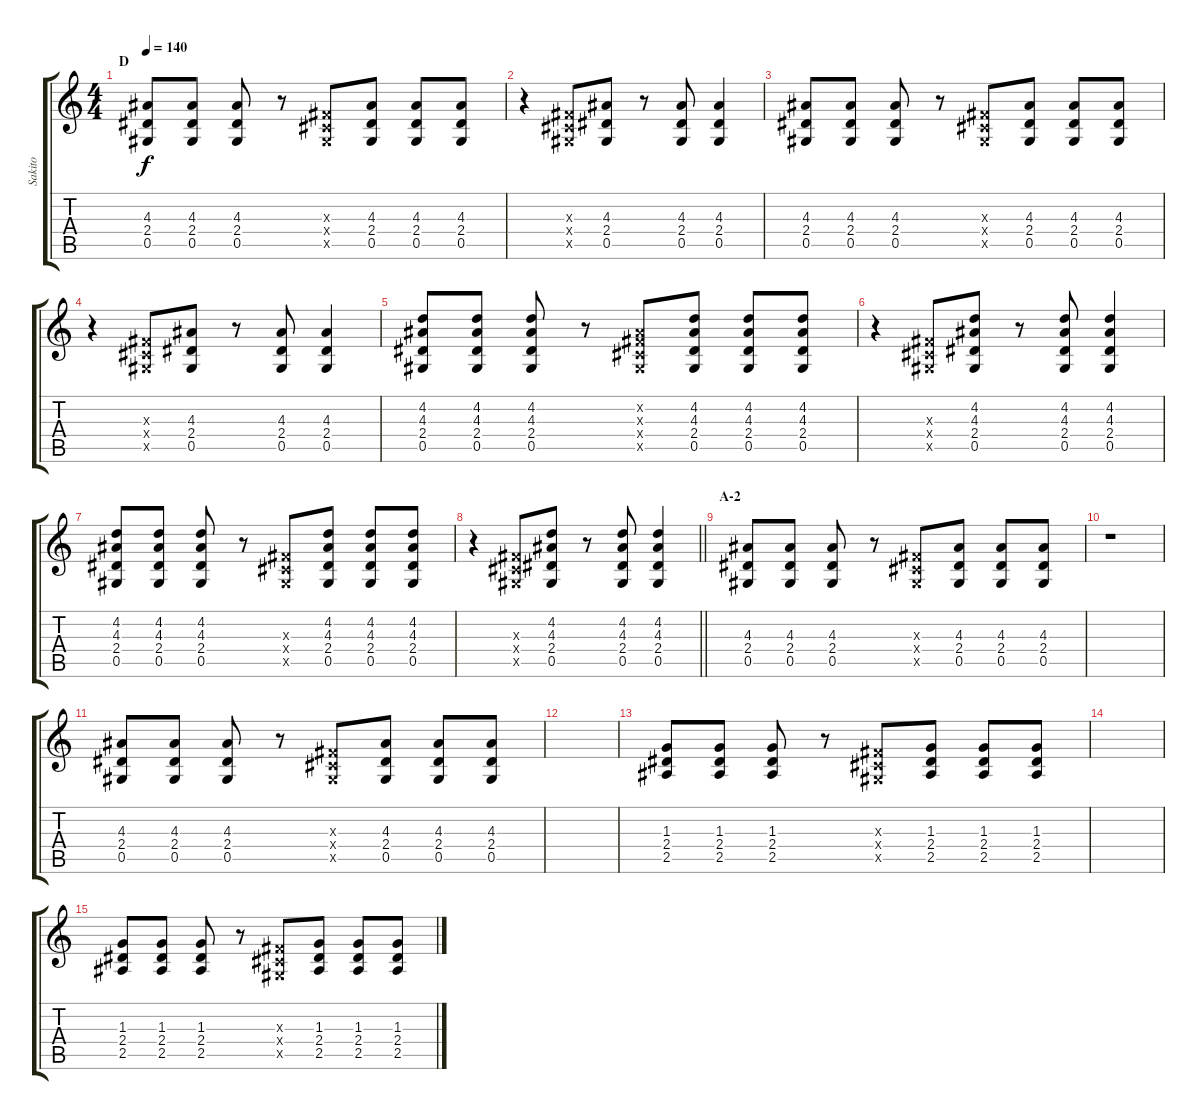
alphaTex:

\track ("Sakito" "Sakito") {instrument distortionguitar}
\staff {score tabs}
\tuning (Eb4 Bb3 Gb3 Db3 Ab2 Eb2) {hide}
\ts (4 4)
\section ("" "D")
\tempo 140
\clef g2
\ks c
(4.3 2.4 0.5).8{dy f} (4.3 2.4 0.5).8 (4.3 2.4 0.5).8 r.8 (0.3{x} 0.4{x} 0.5{x}).8 (4.3 2.4 0.5).8 (4.3 2.4 0.5).8 (4.3 2.4 0.5).8 |
r.4 (0.3{x} 0.4{x} 0.5{x}).8 (4.3 2.4 0.5).8 r.8 (4.3 2.4 0.5).8 (4.3 2.4 0.5).4 |
(4.3 2.4 0.5).8 (4.3 2.4 0.5).8 (4.3 2.4 0.5).8 r.8 (0.3{x} 0.4{x} 0.5{x}).8 (4.3 2.4 0.5).8 (4.3 2.4 0.5).8 (4.3 2.4 0.5).8 |
r.4 (0.3{x} 0.4{x} 0.5{x}).8 (4.3 2.4 0.5).8 r.8 (4.3 2.4 0.5).8 (4.3 2.4 0.5).4 |
(4.2 4.3 2.4 0.5).8 (4.2 4.3 2.4 0.5).8 (4.2 4.3 2.4 0.5).8 r.8 (0.2{x} 0.3{x} 0.4{x} 0.5{x}).8 (4.2 4.3 2.4 0.5).8 (4.2 4.3 2.4 0.5).8 (4.2 4.3 2.4 0.5).8 |
r.4 (0.3{x} 0.4{x} 0.5{x}).8 (4.2 4.3 2.4 0.5).8 r.8 (4.2 4.3 2.4 0.5).8 (4.2 4.3 2.4 0.5).4 |
(4.2 4.3 2.4 0.5).8 (4.2 4.3 2.4 0.5).8 (4.2 4.3 2.4 0.5).8 r.8 (0.3{x} 0.4{x} 0.5{x}).8 (4.2 4.3 2.4 0.5).8 (4.2 4.3 2.4 0.5).8 (4.2 4.3 2.4 0.5).8 |
\barLineRight lightlight
r.4 (0.3{x} 0.4{x} 0.5{x}).8 (4.2 4.3 2.4 0.5).8 r.8 (4.2 4.3 2.4 0.5).8 (4.2 4.3 2.4 0.5).4 |
\section ("" "A-2")
(4.3 2.4 0.5).8 (4.3 2.4 0.5).8 (4.3 2.4 0.5).8 r.8 (0.3{x} 0.4{x} 0.5{x}).8 (4.3 2.4 0.5).8 (4.3 2.4 0.5).8 (4.3 2.4 0.5).8 |
r.1 |
(4.3 2.4 0.5).8 (4.3 2.4 0.5).8 (4.3 2.4 0.5).8 r.8 (0.3{x} 0.4{x} 0.5{x}).8 (4.3 2.4 0.5).8 (4.3 2.4 0.5).8 (4.3 2.4 0.5).8 |
|
(1.3 2.4 2.5).8 (1.3 2.4 2.5).8 (1.3 2.4 2.5).8 r.8 (0.3{x} 0.4{x} 0.5{x}).8 (1.3 2.4 2.5).8 (1.3 2.4 2.5).8 (1.3 2.4 2.5).8 |
|
(1.3 2.4 2.5).8 (1.3 2.4 2.5).8 (1.3 2.4 2.5).8 r.8 (0.3{x} 0.4{x} 0.5{x}).8 (1.3 2.4 2.5).8 (1.3 2.4 2.5).8 (1.3 2.4 2.5).8
